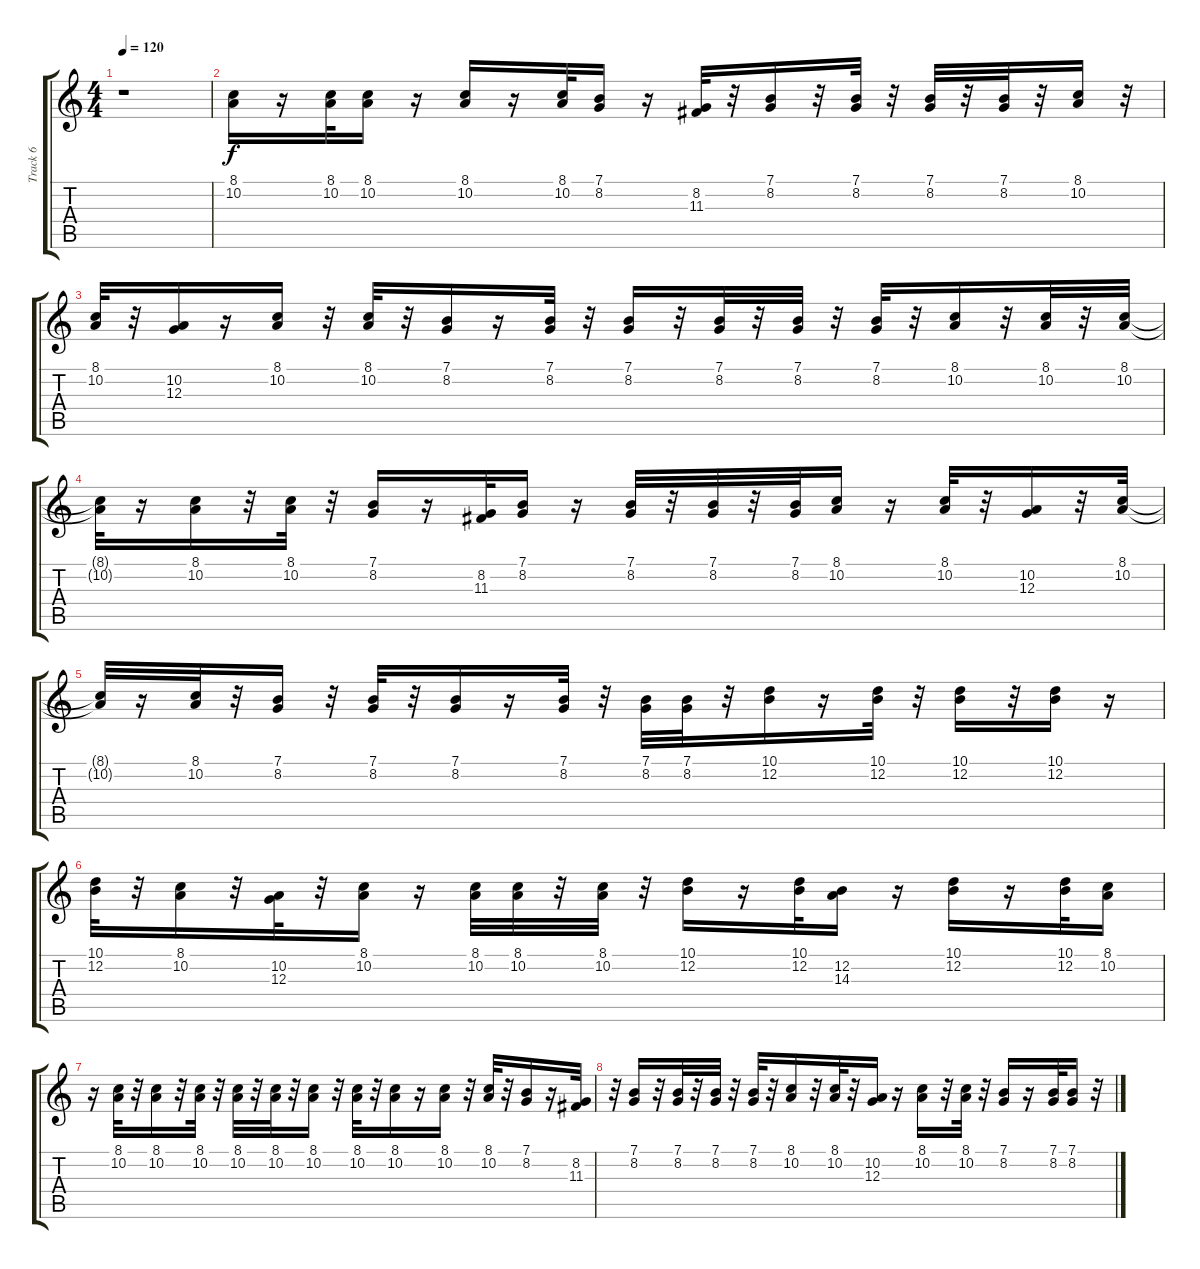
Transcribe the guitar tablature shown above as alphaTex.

\track ("Track 6" "Track 6") {instrument harpsichord}
\staff {score tabs}
\tuning (E4 B3 G3 D3 A2 E2) {hide}
\ts (4 4)
\tempo 120
\clef g2
\ks c
r.1{dy f} |
(8.1 10.2).16 r.16 (8.1 10.2).32 (8.1 10.2).16 r.16 (8.1 10.2).16 r.16 (8.1 10.2).32 (7.1 8.2).16 r.16 (8.2 11.3).32 r.32 (7.1 8.2).16 r.32 (7.1 8.2).32 r.32 (7.1 8.2).32 r.32 (7.1 8.2).32 r.32 (8.1 10.2).16 r.32 |
(8.1 10.2).32 r.32 (10.2 12.3).16 r.16 (8.1 10.2).16 r.32 (8.1 10.2).32 r.32 (7.1 8.2).16 r.16 (7.1 8.2).32 r.32 (7.1 8.2).16 r.32 (7.1 8.2).32 r.32 (7.1 8.2).32 r.32 (7.1 8.2).32 r.32 (8.1 10.2).16 r.32 (8.1 10.2).32 r.32 (8.1 10.2).32 |
(8.1{t} 10.2{t}).32 r.16 (8.1 10.2).16 r.32 (8.1 10.2).32 r.32 (7.1 8.2).16 r.16 (8.2 11.3).32 (7.1 8.2).16 r.16 (7.1 8.2).32 r.32 (7.1 8.2).32 r.32 (7.1 8.2).32 (8.1 10.2).16 r.16 (8.1 10.2).32 r.32 (10.2 12.3).16 r.32 (8.1 10.2).32 |
(8.1{t} 10.2{t}).32 r.16 (8.1 10.2).32 r.32 (7.1 8.2).16 r.32 (7.1 8.2).32 r.32 (7.1 8.2).16 r.16 (7.1 8.2).32 r.32 (7.1 8.2).32 (7.1 8.2).32 r.32 (10.1 12.2).16 r.16 (10.1 12.2).32 r.32 (10.1 12.2).16 r.32 (10.1 12.2).16 r.16 |
(10.1 12.2).32 r.32 (8.1 10.2).16 r.32 (10.2 12.3).32 r.32 (8.1 10.2).16 r.16 (8.1 10.2).32 (8.1 10.2).32 r.32 (8.1 10.2).32 r.32 (10.1 12.2).16 r.16 (10.1 12.2).32 (12.2 14.3).16 r.16 (10.1 12.2).16 r.16 (10.1 12.2).32 (8.1 10.2).16 |
r.16 (8.1 10.2).32 r.32 (8.1 10.2).16 r.32 (8.1 10.2).32 r.32 (8.1 10.2).32 r.32 (8.1 10.2).32 r.32 (8.1 10.2).16 r.32 (8.1 10.2).32 r.32 (8.1 10.2).16 r.16 (8.1 10.2).16 r.32 (8.1 10.2).32 r.32 (7.1 8.2).16 r.16 (8.2 11.3).32 |
r.32 (7.1 8.2).16 r.32 (7.1 8.2).32 r.32 (7.1 8.2).32 r.32 (7.1 8.2).32 r.32 (8.1 10.2).16 r.32 (8.1 10.2).32 r.32 (10.2 12.3).16 r.16 (8.1 10.2).16 r.32 (8.1 10.2).32 r.32 (7.1 8.2).16 r.16 (7.1 8.2).32 (7.1 8.2).16 r.32
